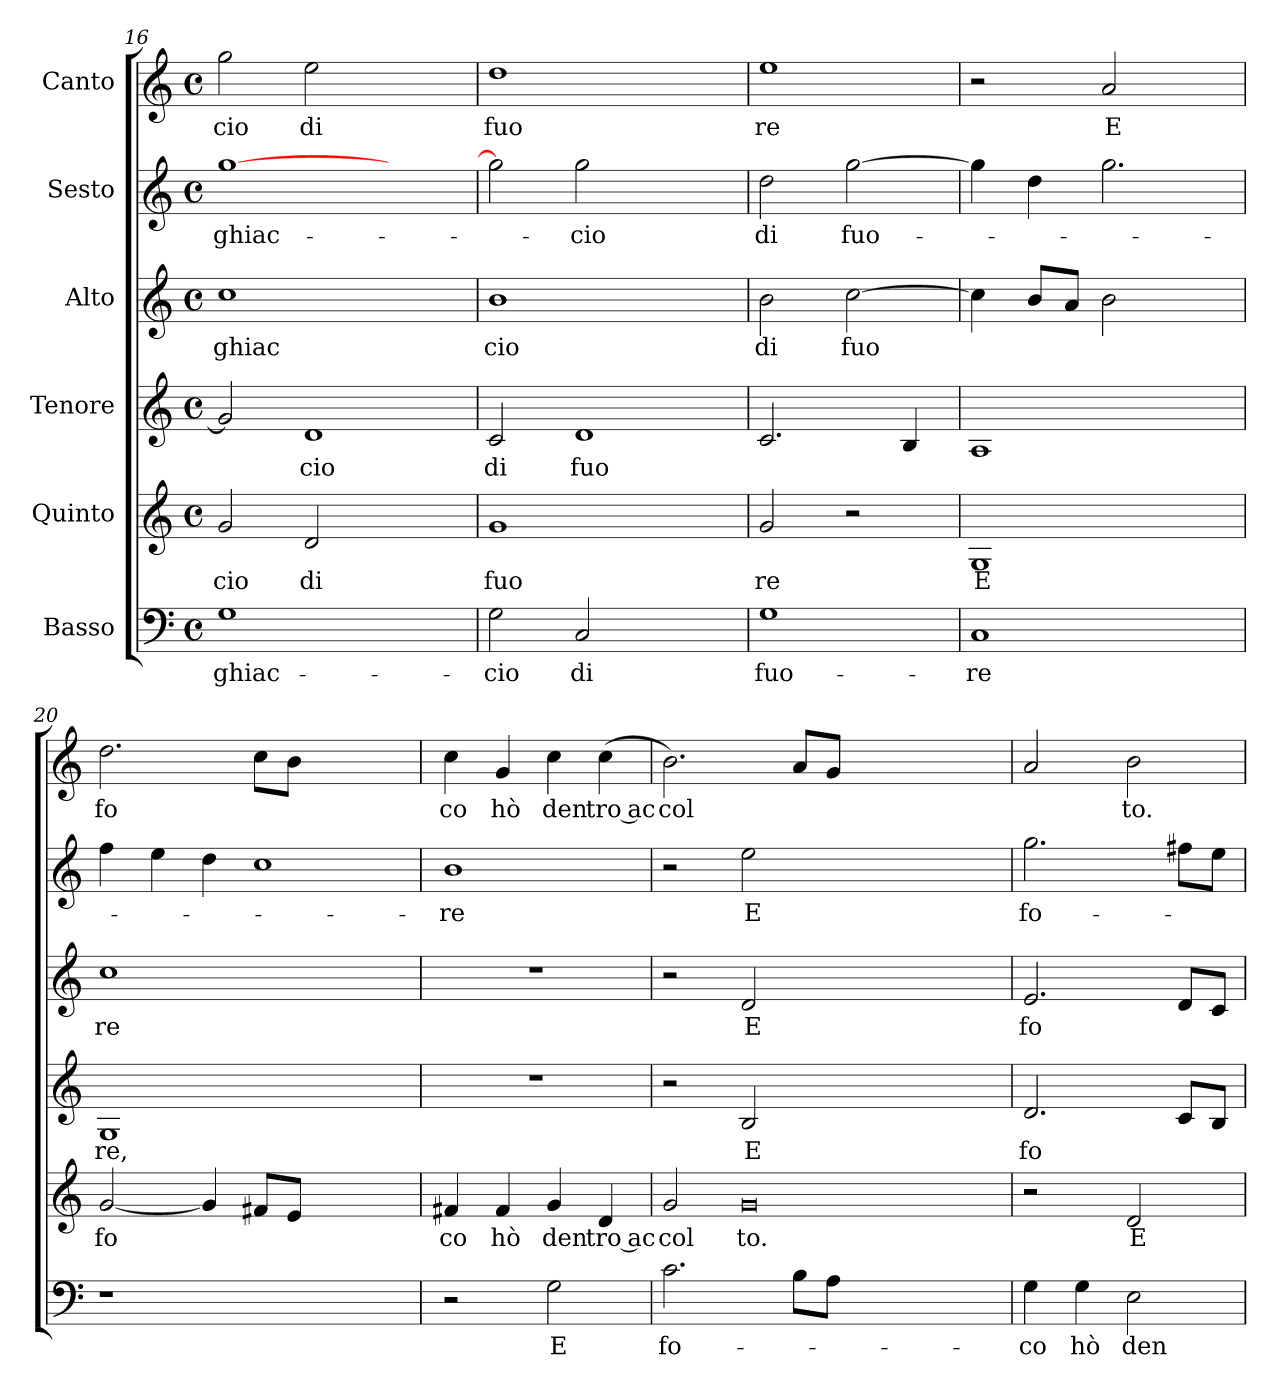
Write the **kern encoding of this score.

**kern	**text	**kern	**text	**kern	**text	**kern	**text	**kern	**text	**kern	**text
*part6	*part6	*part5	*part5	*part4	*part4	*part3	*part3	*part2	*part2	*part1	*part1
*staff6	*staff6	*staff5	*staff5	*staff4	*staff4	*staff3	*staff3	*staff2	*staff2	*staff1	*staff1
*I"Basso	*	*I"Quinto	*	*I"Tenore	*	*I"Alto	*	*I"Sesto	*	*I"Canto	*
*clefF4	*	*clefG2	*	*clefG2	*	*clefG2	*	*clefG2	*	*clefG2	*
*k[]	*	*k[]	*	*k[]	*	*k[]	*	*k[]	*	*k[]	*
*C:	*	*C:	*	*C:	*	*C:	*	*C:	*	*C:	*
*M4/4	*	*M4/4	*	*M4/4	*	*M4/4	*	*M4/4	*	*M4/4	*
*met(c)	*	*met(c)	*	*met(c)	*	*met(c)	*	*met(c)	*	*met(c)	*
=16A	=16A	=16A	=16A	=16A	=16A	=16A	=16A	=16A	=16A	=16A	=16A
!	!LO:LY:b	!	!LO:LY:b	!	!	!	!LO:LY:b	!	!LO:LY:b	!	!LO:LY:b
1G	ghiac-	2g/	cio	2g/]	.	1cc	ghiac	[1gg	ghiac-	2gg\	cio
!	!	!	!LO:LY:b	!	!LO:LY:b	!	!	!	!	!	!LO:LY:b
.	.	2d/	di	1d	cio	.	.	.	.	2ee\	di
2ryy	.	2ryy	.	.	.	2ryy	.	2ryy	.	2ryy	.
=17A	=17A	=17A	=17A	=17A	=17A	=17A	=17A	=17A	=17A	=17A	=17A
!	!LO:LY:b	!	!LO:LY:b	!	!LO:LY:b	!	!LO:LY:b	!	!	!	!LO:LY:b
2G\	-cio	1g	fuo	2c/	di	1b	cio	2gg\]	.	1dd	fuo
!	!LO:LY:b	!	!	!	!LO:LY:b	!	!	!	!LO:LY:b	!	!
2C/	di	.	.	1d	fuo	.	.	2gg\	-cio	.	.
2ryy	.	2ryy	.	.	.	2ryy	.	2ryy	.	2ryy	.
=18A	=18A	=18A	=18A	=18A	=18A	=18A	=18A	=18A	=18A	=18A	=18A
!	!LO:LY:b	!	!LO:LY:b	!	!	!	!LO:LY:b	!	!LO:LY:b	!	!LO:LY:b
1G	fuo-	2g/	re	2.c/	.	2b\	di	2dd\	di	1ee	re
!	!	!	!	!	!	!	!LO:LY:b	!	!LO:LY:b	!	!
.	.	2r	.	.	.	[2cc\	fuo	[2gg\	fuo-	.	.
.	.	.	.	4B/	.	.	.	.	.	.	.
=19A	=19A	=19A	=19A	=19A	=19A	=19A	=19A	=19A	=19A	=19A	=19A
!	!LO:LY:b	!	!LO:LY:b	!	!	!	!	!	!	!	!
1C	-re	1G	E	1A	.	4cc\]	.	4gg\]	.	2r	.
.	.	.	.	.	.	8b/L	.	4dd\	.	.	.
.	.	.	.	.	.	8a/J	.	.	.	.	.
!	!	!	!	!	!	!	!	!	!	!	!LO:LY:b
.	.	.	.	.	.	2b\	.	2.gg\	.	2a/	E
4ryy	.	4ryy	.	4ryy	.	4ryy	.	.	.	4ryy	.
=20A	=20A	=20A	=20A	=20A	=20A	=20A	=20A	=20A	=20A	=20A	=20A
!	!	!	!LO:LY:b	!	!LO:LY:b	!	!LO:LY:b	!	!	!	!LO:LY:b
1r	.	[2g/	fo	1G	re,	1cc	re	4ff\	.	2.dd\	fo
.	.	.	.	.	.	.	.	4ee\	.	.	.
.	.	4g/]	.	.	.	.	.	4dd\	.	.	.
.	.	8f#X/L	.	.	.	.	.	1cc	.	8cc\L	.
.	.	8e/J	.	.	.	.	.	.	.	8b\J	.
2.ryy	.	2.ryy	.	2.ryy	.	2.ryy	.	.	.	2.ryy	.
=21A	=21A	=21A	=21A	=21A	=21A	=21A	=21A	=21A	=21A	=21A	=21A
!	!	!	!LO:LY:b	!	!	!	!	!	!LO:LY:b	!	!LO:LY:b
2r	.	4f#X/	co	1r	.	1r	.	1b	-re	4cc\	co
!	!	!	!LO:LY:b	!	!	!	!	!	!	!	!LO:LY:b
.	.	4f#/	hò	.	.	.	.	.	.	4g/	hò
!	!LO:LY:b	!	!LO:LY:b	!	!	!	!	!	!	!	!LO:LY:b
2G\	E	4g/	den	.	.	.	.	.	.	4cc\	den
!	!	!	!LO:LY:b	!	!	!	!	!	!	!	!LO:LY:b
.	.	4d/	tro ac	.	.	.	.	.	.	(>4cc\	tro ac
=21B	=21B	=21B	=21B	=21B	=21B	=21B	=21B	=21B	=21B	=21B	=21B
!	!LO:LY:b	!	!LO:LY:b	!	!	!	!	!	!	!	!LO:LY:b
2.c\	fo-	2g/	col	2r	.	2r	.	2r	.	2.b\)	col
!	!	!	!LO:LY:b	!	!LO:LY:b	!	!LO:LY:b	!	!LO:LY:b	!	!
.	.	0g	to.	2B/	E	2d/	E	2ee\	E	.	.
8B\L	.	.	.	.	.	.	.	.	.	8a/L	.
8A\J	.	.	.	.	.	.	.	.	.	8g/J	.
1.ryy	.	.	.	1.ryy	.	1.ryy	.	1.ryy	.	1.ryy	.
!!LO:LB:g=z
=22	=22	=22	=22	=22	=22	=22	=22	=22	=22	=22	=22
!	!LO:LY:b	!	!	!	!LO:LY:b	!	!LO:LY:b	!	!LO:LY:b	!	!
4G\	-co	2r	.	2.d/	fo	2.e/	fo	2.gg\	fo-	2a/	.
!	!LO:LY:b	!	!	!	!	!	!	!	!	!	!
4G\	hò	.	.	.	.	.	.	.	.	.	.
!	!LO:LY:b	!	!LO:LY:b	!	!	!	!	!	!	!	!LO:LY:b
2E\	den-	2d/	E	.	.	.	.	.	.	2b\	to.
.	.	.	.	8c/L	.	8d/L	.	8ff#X\L	.	.	.
.	.	.	.	8B/J	.	8c/J	.	8ee\J	.	.	.
=	=	=	=	=	=	=	=	=	=	=	=
*-	*-	*-	*-	*-	*-	*-	*-	*-	*-	*-	*-
